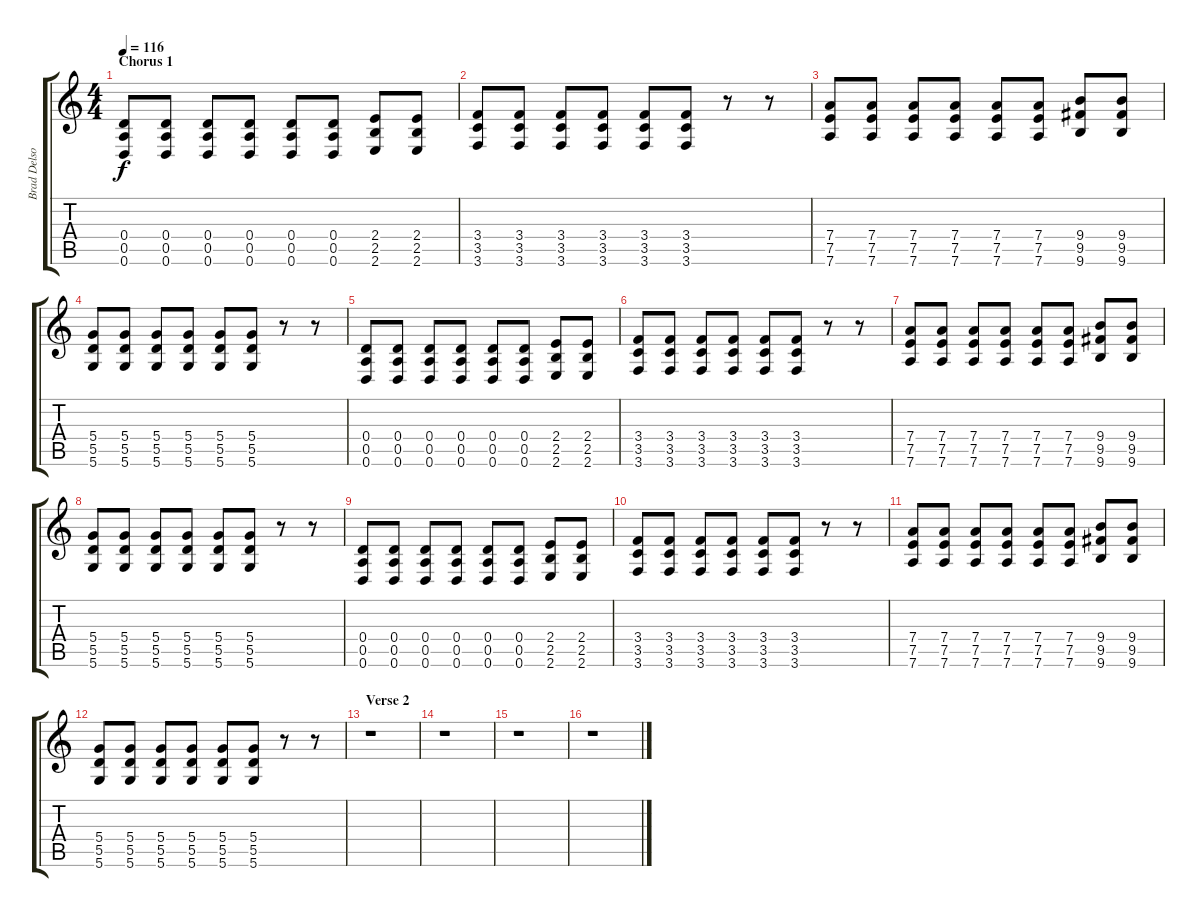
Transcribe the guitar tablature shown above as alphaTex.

\track ("Brad Delson (Guitar)" "Brad Delso") {instrument distortionguitar}
\staff {score tabs}
\tuning (E4 B3 G3 D3 A2 D2) {hide}
\ts (4 4)
\section ("" "Chorus 1")
\tempo 116
\clef g2
\ks c
(0.4 0.5 0.6).8{dy f} (0.4 0.5 0.6).8 (0.4 0.5 0.6).8 (0.4 0.5 0.6).8 (0.4 0.5 0.6).8 (0.4 0.5 0.6).8 (2.4 2.5 2.6).8 (2.4 2.5 2.6).8 |
(3.4 3.5 3.6).8 (3.4 3.5 3.6).8 (3.4 3.5 3.6).8 (3.4 3.5 3.6).8 (3.4 3.5 3.6).8 (3.4 3.5 3.6).8 r.8 r.8 |
(7.4 7.5 7.6).8 (7.4 7.5 7.6).8 (7.4 7.5 7.6).8 (7.4 7.5 7.6).8 (7.4 7.5 7.6).8 (7.4 7.5 7.6).8 (9.4 9.5 9.6).8 (9.4 9.5 9.6).8 |
(5.4 5.5 5.6).8 (5.4 5.5 5.6).8 (5.4 5.5 5.6).8 (5.4 5.5 5.6).8 (5.4 5.5 5.6).8 (5.4 5.5 5.6).8 r.8 r.8 |
(0.4 0.5 0.6).8 (0.4 0.5 0.6).8 (0.4 0.5 0.6).8 (0.4 0.5 0.6).8 (0.4 0.5 0.6).8 (0.4 0.5 0.6).8 (2.4 2.5 2.6).8 (2.4 2.5 2.6).8 |
(3.4 3.5 3.6).8 (3.4 3.5 3.6).8 (3.4 3.5 3.6).8 (3.4 3.5 3.6).8 (3.4 3.5 3.6).8 (3.4 3.5 3.6).8 r.8 r.8 |
(7.4 7.5 7.6).8 (7.4 7.5 7.6).8 (7.4 7.5 7.6).8 (7.4 7.5 7.6).8 (7.4 7.5 7.6).8 (7.4 7.5 7.6).8 (9.4 9.5 9.6).8 (9.4 9.5 9.6).8 |
(5.4 5.5 5.6).8 (5.4 5.5 5.6).8 (5.4 5.5 5.6).8 (5.4 5.5 5.6).8 (5.4 5.5 5.6).8 (5.4 5.5 5.6).8 r.8 r.8 |
(0.4 0.5 0.6).8 (0.4 0.5 0.6).8 (0.4 0.5 0.6).8 (0.4 0.5 0.6).8 (0.4 0.5 0.6).8 (0.4 0.5 0.6).8 (2.4 2.5 2.6).8 (2.4 2.5 2.6).8 |
(3.4 3.5 3.6).8 (3.4 3.5 3.6).8 (3.4 3.5 3.6).8 (3.4 3.5 3.6).8 (3.4 3.5 3.6).8 (3.4 3.5 3.6).8 r.8 r.8 |
(7.4 7.5 7.6).8 (7.4 7.5 7.6).8 (7.4 7.5 7.6).8 (7.4 7.5 7.6).8 (7.4 7.5 7.6).8 (7.4 7.5 7.6).8 (9.4 9.5 9.6).8 (9.4 9.5 9.6).8 |
(5.4 5.5 5.6).8 (5.4 5.5 5.6).8 (5.4 5.5 5.6).8 (5.4 5.5 5.6).8 (5.4 5.5 5.6).8 (5.4 5.5 5.6).8 r.8 r.8 |
\section ("" "Verse 2")
r.1 |
r.1 |
r.1 |
r.1
